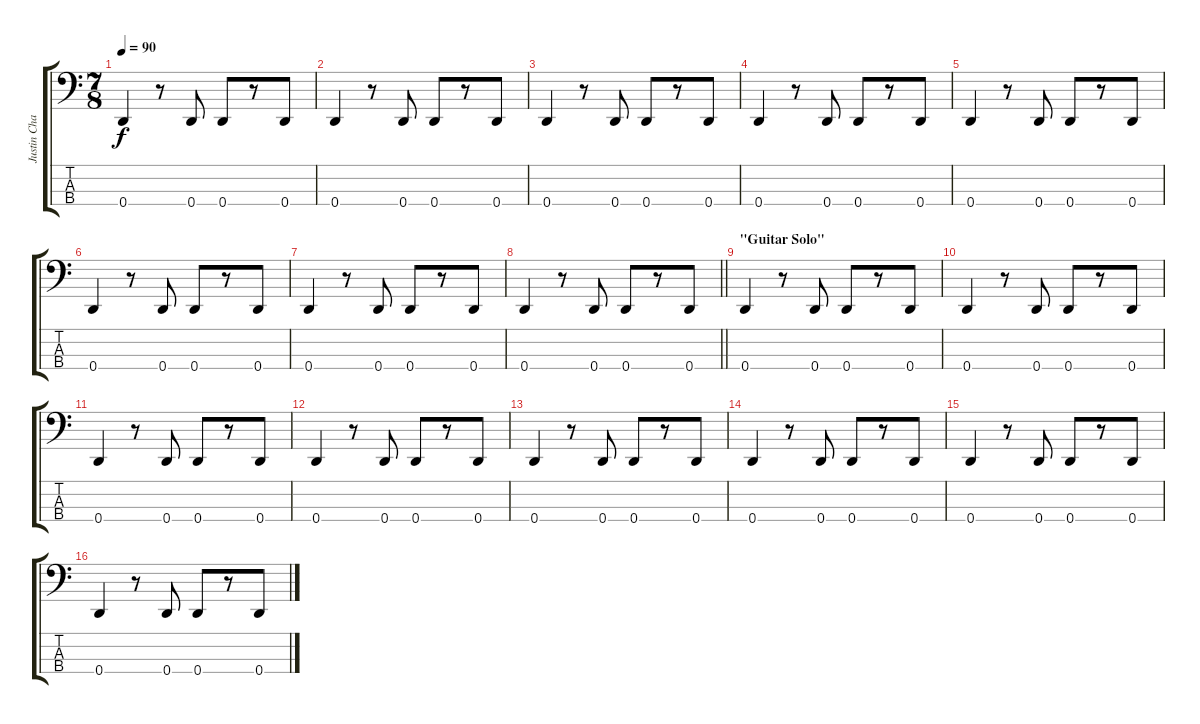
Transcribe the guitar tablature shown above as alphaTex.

\track ("Justin Chancellor" "Justin Cha") {instrument electricbassfinger}
\staff {score tabs}
\tuning (G2 D2 A1 D1) {hide}
\ts (7 8)
\section ("" "")
\tempo 90
\clef f4
\ks c
0.4.4{dy f instrument overdrivenguitar} r.8 0.4.8 0.4.8 r.8 0.4.8 |
0.4.4 r.8 0.4.8 0.4.8 r.8 0.4.8 |
0.4.4 r.8 0.4.8 0.4.8 r.8 0.4.8 |
0.4.4 r.8 0.4.8 0.4.8 r.8 0.4.8 |
0.4.4 r.8 0.4.8 0.4.8 r.8 0.4.8 |
0.4.4 r.8 0.4.8 0.4.8 r.8 0.4.8 |
0.4.4 r.8 0.4.8 0.4.8 r.8 0.4.8 |
\barLineRight lightlight
0.4.4 r.8 0.4.8 0.4.8 r.8 0.4.8 |
\section ("" "\"Guitar Solo\"")
0.4.4{instrument overdrivenguitar} r.8 0.4.8 0.4.8 r.8 0.4.8 |
0.4.4 r.8 0.4.8 0.4.8 r.8 0.4.8 |
0.4.4 r.8 0.4.8 0.4.8 r.8 0.4.8 |
0.4.4 r.8 0.4.8 0.4.8 r.8 0.4.8 |
0.4.4 r.8 0.4.8 0.4.8 r.8 0.4.8 |
0.4.4 r.8 0.4.8 0.4.8 r.8 0.4.8 |
0.4.4 r.8 0.4.8 0.4.8 r.8 0.4.8 |
0.4.4 r.8 0.4.8 0.4.8 r.8 0.4.8
